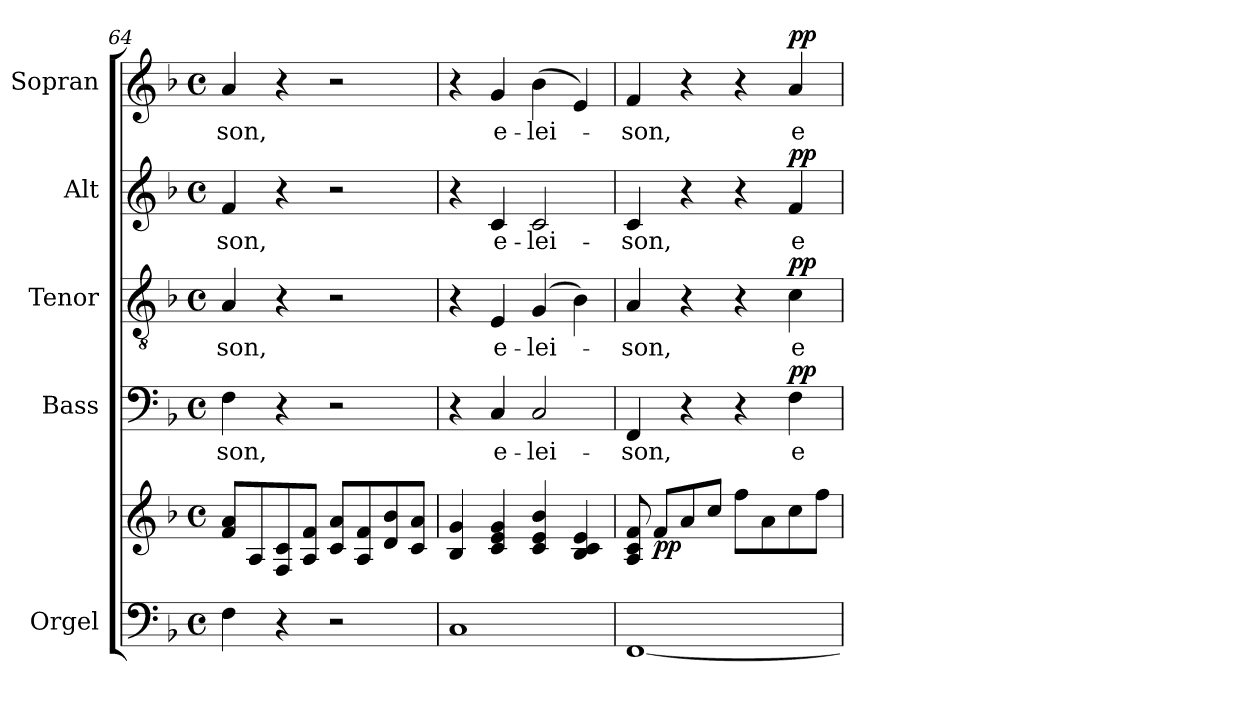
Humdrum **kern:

**kern	**kern	**dynam	**kern	**text	**dynam	**kern	**text	**dynam	**kern	**text	**dynam	**kern	**text	**dynam
*part5	*part5	*part5	*part4	*part4	*part4	*part3	*part3	*part3	*part2	*part2	*part2	*part1	*part1	*part1
*staff6	*staff5	*staff5/6	*staff4	*staff4	*staff4	*staff3	*staff3	*staff3	*staff2	*staff2	*staff2	*staff1	*staff1	*staff1
*I"Orgel	*	*	*I"Bass	*	*	*I"Tenor	*	*	*I"Alt	*	*	*I"Sopran	*	*
*I'Org.	*	*	*I'B	*	*	*I'T	*	*	*I'A	*	*	*I'S	*	*
!!LO:PB:g=z
*clefF4	*clefG2	*	*clefF4	*	*	*clefGv2	*	*	*clefG2	*	*	*clefG2	*	*
*k[b-]	*k[b-]	*	*k[b-]	*	*	*k[b-]	*	*	*k[b-]	*	*	*k[b-]	*	*
*F:	*F:	*	*F:	*	*	*F:	*	*	*F:	*	*	*F:	*	*
*M4/4	*M4/4	*	*M4/4	*	*	*M4/4	*	*	*M4/4	*	*	*M4/4	*	*
*met(c)	*met(c)	*	*met(c)	*	*	*met(c)	*	*	*met(c)	*	*	*met(c)	*	*
=64	=64	=64	=64	=64	=64	=64	=64	=64	=64	=64	=64	=64	=64	=64
!	!	!	!	!LO:LY:b	!	!	!LO:LY:b	!	!	!LO:LY:b	!	!	!LO:LY:b	!
4F\	8f/ 8a/L	.	4F\	-son,	.	4A/	-son,	.	4f/	-son,	.	4a/	-son,	.
.	8A/	.	.	.	.	.	.	.	.	.	.	.	.	.
4r	8F/ 8c/	.	4r	.	.	4r	.	.	4r	.	.	4r	.	.
.	8A/ 8f/J	.	.	.	.	.	.	.	.	.	.	.	.	.
2r	8c/ 8a/L	.	2r	.	.	2r	.	.	2r	.	.	2r	.	.
.	8A/ 8f/	.	.	.	.	.	.	.	.	.	.	.	.	.
.	8d/ 8b-/	.	.	.	.	.	.	.	.	.	.	.	.	.
.	8c/ 8a/J	.	.	.	.	.	.	.	.	.	.	.	.	.
=65	=65	=65	=65	=65	=65	=65	=65	=65	=65	=65	=65	=65	=65	=65
1C	4B-/ 4g/	.	4r	.	.	4r	.	.	4r	.	.	4r	.	.
!	!	!	!	!LO:LY:b	!	!	!LO:LY:b	!	!	!LO:LY:b	!	!	!LO:LY:b	!
.	4c/ 4e/ 4g/	.	4C/	e-	.	4E/	e-	.	4c/	e-	.	4g/	e-	.
!	!	!	!	!LO:LY:b	!	!	!LO:LY:b	!	!	!LO:LY:b	!	!	!LO:LY:b	!
.	4c/ 4e/ 4b-/	.	2C/	-lei-	.	(4G/	-lei-	.	2c/	-lei-	.	(>4b-\	-lei-	.
.	4B-/ 4c/ 4e/	.	.	.	.	4B-\)	.	.	.	.	.	4e/)	.	.
=66	=66	=66	=66	=66	=66	=66	=66	=66	=66	=66	=66	=66	=66	=66
!	!	!	!	!LO:LY:b	!	!	!LO:LY:b	!	!	!LO:LY:b	!	!	!LO:LY:b	!
[1FF	8A/ 8c/ 8f/	.	4FF/	-son,	.	4A/	-son,	.	4c/	-son,	.	4f/	-son,	.
!	!	!LO:DY:b	!	!	!	!	!	!	!	!	!	!	!	!
.	8f/L	pp	.	.	.	.	.	.	.	.	.	.	.	.
.	8a/	.	4r	.	.	4r	.	.	4r	.	.	4r	.	.
.	8cc/J	.	.	.	.	.	.	.	.	.	.	.	.	.
.	8ff\L	.	4r	.	.	4r	.	.	4r	.	.	4r	.	.
.	8a\	.	.	.	.	.	.	.	.	.	.	.	.	.
!	!	!	!	!LO:LY:b	!LO:DY:a	!	!LO:LY:b	!LO:DY:a	!	!LO:LY:b	!LO:DY:a	!	!LO:LY:b	!LO:DY:a
.	8cc\	.	4F\	e-	pp	4c\	e-	pp	4f/	e-	pp	4a/	e-	pp
.	8ff\J	.	.	.	.	.	.	.	.	.	.	.	.	.
=	=	=	=	=	=	=	=	=	=	=	=	=	=	=
*-	*-	*-	*-	*-	*-	*-	*-	*-	*-	*-	*-	*-	*-	*-
